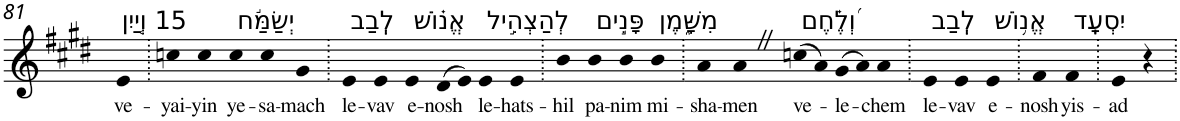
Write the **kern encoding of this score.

**kern	**text
*part1	*part1
*staff1	*staff1
*I"Piano	*
*I'Pno	*
!!LO:PB:g=z
*clefG2	*
*k[f#c#g#d#]	*
*E:	*
=81	=81
!LO:TX:a:t=15 וְיַ֤יִן	!
!	!LO:LY:b
4e	ve-
=82.	=82.
!	!LO:LY:b
4ccn	-yai-
!	!LO:LY:b
4cc	-yin
!LO:TX:a:t=יְשַׂמַּ֬ח	!
!	!LO:LY:b
4cc	ye-
!	!LO:LY:b
4cc	-sa-
!	!LO:LY:b
4g#	-mach
=83.	=83.
!LO:TX:a:t=לְֽבַב	!
!	!LO:LY:b
4e	le-
!	!LO:LY:b
4e	-vav
!LO:TX:a:t=אֱנ֗וֹשׁ	!
!	!LO:LY:b
4e	e-
!	!LO:LY:b
(>8d#	-nosh
8e)	.
!LO:TX:a:t=לְהַצְהִ֣יל	!
!	!LO:LY:b
4e	le-
!	!LO:LY:b
4e	-hats-
=84.	=84.
!	!LO:LY:b
4b	-hil
!LO:TX:a:t=פָּנִ֣ים	!
!	!LO:LY:b
4b	pa-
!	!LO:LY:b
4b	-nim
!LO:TX:a:t=מִשָּׁ֑מֶן	!
!	!LO:LY:b
4b	mi-
=85.	=85.
!	!LO:LY:b
4a	-sha-
!	!LO:LY:b
4aZ	-men
!LO:TX:a:t=וְ֝לֶ֗חֶם	!
!	!LO:LY:b
(>8ccn	ve-
8a)	.
!	!LO:LY:b
(>8g#	-le-
8a)	.
!	!LO:LY:b
4a	-chem
=86.	=86.
!LO:TX:a:t=לְֽבַב	!
!	!LO:LY:b
4e	le-
!	!LO:LY:b
4e	-vav
!LO:TX:a:t=אֱנ֥וֹשׁ	!
!	!LO:LY:b
4e	e-
=87.	=87.
!	!LO:LY:b
4f#	-nosh
!LO:TX:a:t=יִסְעָֽד	!
!	!LO:LY:b
4f#	yis-
=88.	=88.
!	!LO:LY:b
4e	-ad
4r	.
=.	=.
*-	*-
